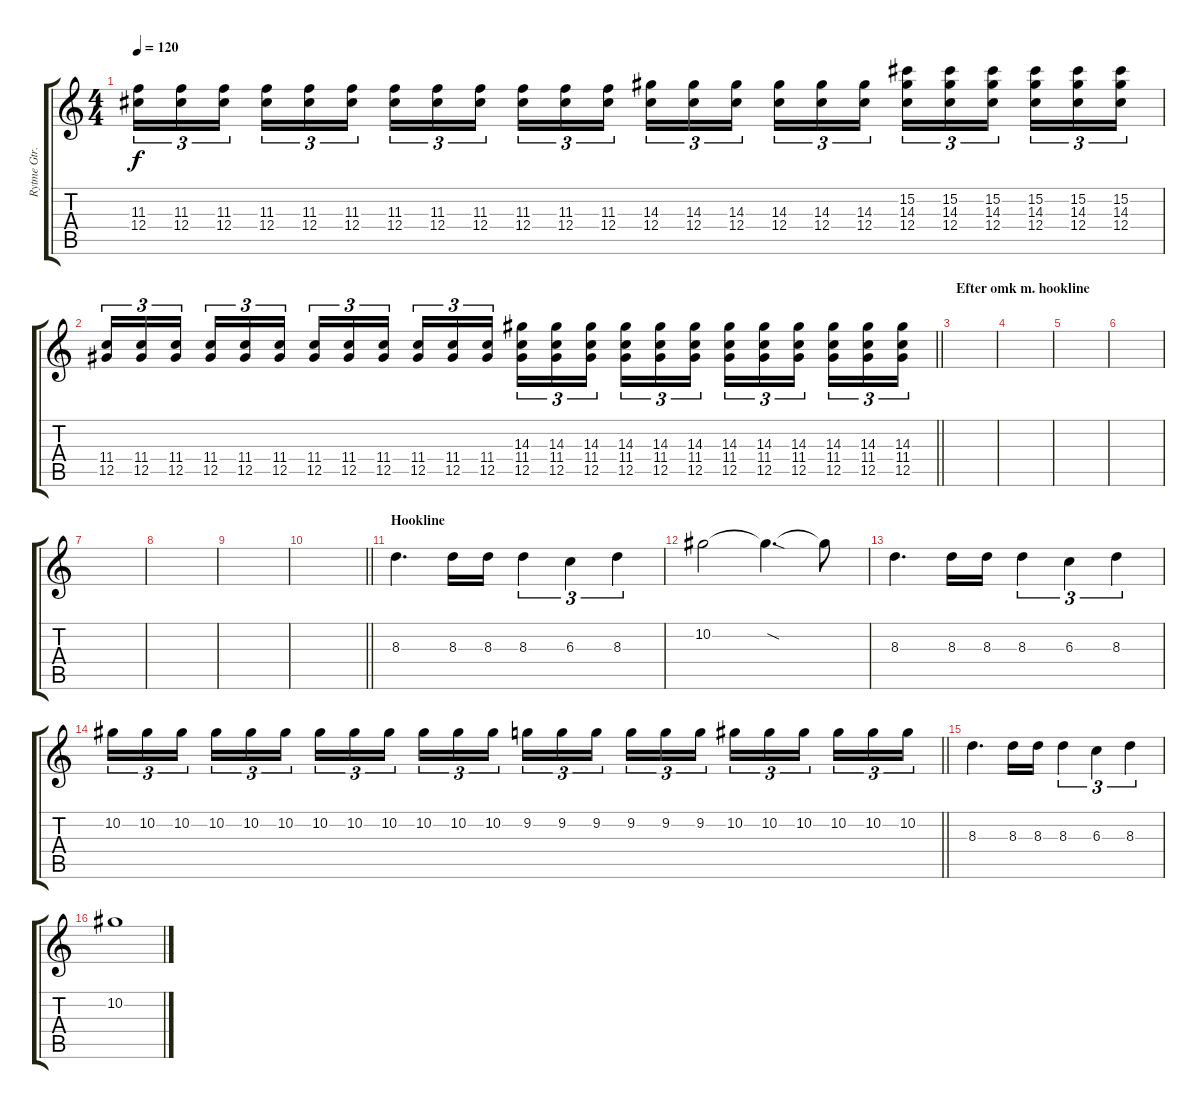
\track ("Rytme Gtr. 2" "Rytme Gtr.") {instrument distortionguitar}
\staff {score tabs}
\tuning (Eb4 Bb3 Gb3 Db3 Ab2 Eb2) {hide}
\ts (4 4)
\tempo 120
\clef g2
\ks c
(11.3 12.4).16{tu (3 2) dy f} (11.3 12.4).16{tu (3 2)} (11.3 12.4).16{tu (3 2) beam splitsecondary} (11.3 12.4).16{tu (3 2)} (11.3 12.4).16{tu (3 2)} (11.3 12.4).16{tu (3 2)} (11.3 12.4).16{tu (3 2)} (11.3 12.4).16{tu (3 2)} (11.3 12.4).16{tu (3 2) beam splitsecondary} (11.3 12.4).16{tu (3 2)} (11.3 12.4).16{tu (3 2)} (11.3 12.4).16{tu (3 2)} (14.3 12.4).16{tu (3 2)} (14.3 12.4).16{tu (3 2)} (14.3 12.4).16{tu (3 2) beam splitsecondary} (14.3 12.4).16{tu (3 2)} (14.3 12.4).16{tu (3 2)} (14.3 12.4).16{tu (3 2)} (15.2 14.3 12.4).16{tu (3 2)} (15.2 14.3 12.4).16{tu (3 2)} (15.2 14.3 12.4).16{tu (3 2) beam splitsecondary} (15.2 14.3 12.4).16{tu (3 2)} (15.2 14.3 12.4).16{tu (3 2)} (15.2 14.3 12.4).16{tu (3 2)} |
\barLineRight lightlight
(11.4 12.5).16{tu (3 2)} (11.4 12.5).16{tu (3 2)} (11.4 12.5).16{tu (3 2) beam splitsecondary} (11.4 12.5).16{tu (3 2)} (11.4 12.5).16{tu (3 2)} (11.4 12.5).16{tu (3 2)} (11.4 12.5).16{tu (3 2)} (11.4 12.5).16{tu (3 2)} (11.4 12.5).16{tu (3 2) beam splitsecondary} (11.4 12.5).16{tu (3 2)} (11.4 12.5).16{tu (3 2)} (11.4 12.5).16{tu (3 2)} (14.3 11.4 12.5).16{tu (3 2)} (14.3 11.4 12.5).16{tu (3 2)} (14.3 11.4 12.5).16{tu (3 2) beam splitsecondary} (14.3 11.4 12.5).16{tu (3 2)} (14.3 11.4 12.5).16{tu (3 2)} (14.3 11.4 12.5).16{tu (3 2)} (14.3 11.4 12.5).16{tu (3 2)} (14.3 11.4 12.5).16{tu (3 2)} (14.3 11.4 12.5).16{tu (3 2) beam splitsecondary} (14.3 11.4 12.5).16{tu (3 2)} (14.3 11.4 12.5).16{tu (3 2)} (14.3 11.4 12.5).16{tu (3 2)} |
\section ("" "Efter omk m. hookline")
|
|
|
|
|
|
|
\barLineRight lightlight
|
\section ("" "Hookline")
8.3.4{d} 8.3.16 8.3.16 8.3.4{tu (3 2)} 6.3.4{tu (3 2)} 8.3.4{tu (3 2)} |
10.2.2 10.2{sod t}.4{d} 10.2{t}.8 |
8.3.4{d} 8.3.16 8.3.16 8.3.4{tu (3 2)} 6.3.4{tu (3 2)} 8.3.4{tu (3 2)} |
\barLineRight lightlight
10.2.16{tu (3 2)} 10.2.16{tu (3 2)} 10.2.16{tu (3 2) beam splitsecondary} 10.2.16{tu (3 2)} 10.2.16{tu (3 2)} 10.2.16{tu (3 2)} 10.2.16{tu (3 2)} 10.2.16{tu (3 2)} 10.2.16{tu (3 2) beam splitsecondary} 10.2.16{tu (3 2)} 10.2.16{tu (3 2)} 10.2.16{tu (3 2)} 9.2.16{tu (3 2)} 9.2.16{tu (3 2)} 9.2.16{tu (3 2) beam splitsecondary} 9.2.16{tu (3 2)} 9.2.16{tu (3 2)} 9.2.16{tu (3 2)} 10.2.16{tu (3 2)} 10.2.16{tu (3 2)} 10.2.16{tu (3 2) beam splitsecondary} 10.2.16{tu (3 2)} 10.2.16{tu (3 2)} 10.2.16{tu (3 2)} |
8.3.4{d} 8.3.16 8.3.16 8.3.4{tu (3 2)} 6.3.4{tu (3 2)} 8.3.4{tu (3 2)} |
10.2.1
